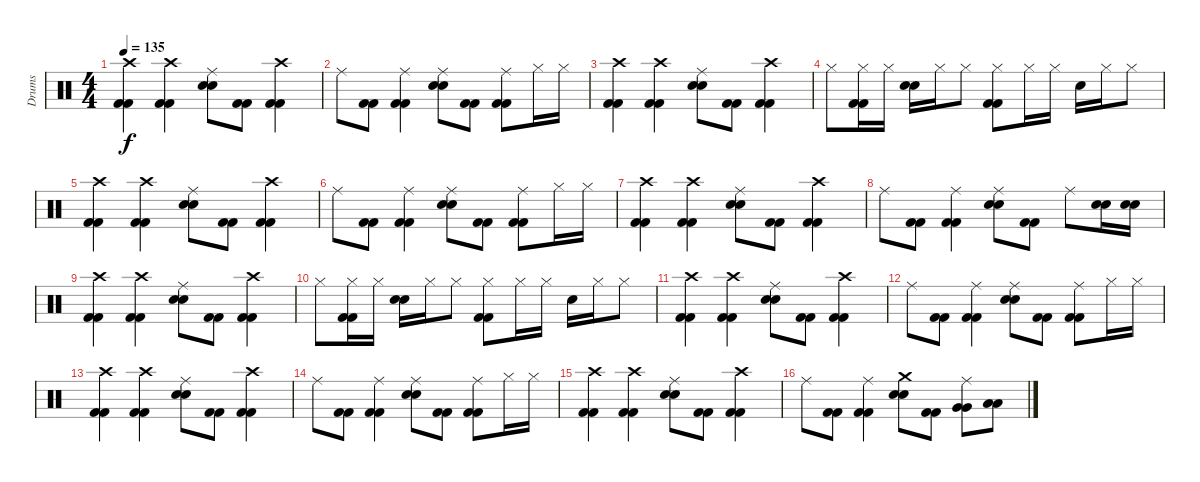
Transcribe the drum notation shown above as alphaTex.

\track ("Drums" "Drums") {instrument percussion}
\staff {score}
\articulation defaults
\ts (4 4)
\tempo 135
\clef neutral
\ks c
("Crash high (hit)" "Kick (hit) 2" "Kick (hit) 2").4{dy f} ("Crash high (hit)" "Kick (hit) 2" "Kick (hit) 2").4 ("Ride (middle)" "Electric Snare (hit)" "Electric Snare (hit)").8 ("Kick (hit) 2" "Kick (hit) 2").8 ("Crash high (hit)" "Kick (hit) 2" "Kick (hit) 2").4 |
"Ride (middle)".8 ("Kick (hit) 2" "Kick (hit) 2").8 ("Ride (middle)" "Kick (hit) 2" "Kick (hit) 2").4 ("Ride (middle)" "Electric Snare (hit)" "Electric Snare (hit)").8 ("Kick (hit) 2" "Kick (hit) 2").8 ("Ride (middle)" "Kick (hit) 2" "Kick (hit) 2").8 "Hi-Hat (closed)".16 "Hi-Hat (closed)".16 |
("Crash high (hit)" "Kick (hit) 2" "Kick (hit) 2").4 ("Crash high (hit)" "Kick (hit) 2" "Kick (hit) 2").4 ("Ride (middle)" "Electric Snare (hit)" "Electric Snare (hit)").8 ("Kick (hit) 2" "Kick (hit) 2").8 ("Crash high (hit)" "Kick (hit) 2" "Kick (hit) 2").4 |
"Hi-Hat (closed)".8 ("Hi-Hat (closed)" "Kick (hit) 2" "Kick (hit) 2").16 "Hi-Hat (closed)".16 ("Electric Snare (hit)" "Electric Snare (hit)").16 "Hi-Hat (closed)".16 "Hi-Hat (closed)".8 ("Hi-Hat (closed)" "Kick (hit) 2" "Kick (hit) 2").8 "Hi-Hat (closed)".16 "Hi-Hat (closed)".16 "Electric Snare (hit)".16 "Hi-Hat (closed)".16 "Hi-Hat (closed)".8 |
("Crash high (hit)" "Kick (hit) 2" "Kick (hit) 2").4 ("Crash high (hit)" "Kick (hit) 2" "Kick (hit) 2").4 ("Ride (middle)" "Electric Snare (hit)" "Electric Snare (hit)").8 ("Kick (hit) 2" "Kick (hit) 2").8 ("Crash high (hit)" "Kick (hit) 2" "Kick (hit) 2").4 |
"Ride (middle)".8 ("Kick (hit) 2" "Kick (hit) 2").8 ("Ride (middle)" "Kick (hit) 2" "Kick (hit) 2").4 ("Ride (middle)" "Electric Snare (hit)" "Electric Snare (hit)").8 ("Kick (hit) 2" "Kick (hit) 2").8 ("Ride (middle)" "Kick (hit) 2" "Kick (hit) 2").8 "Hi-Hat (closed)".16 "Hi-Hat (closed)".16 |
("Crash high (hit)" "Kick (hit) 2" "Kick (hit) 2").4 ("Crash high (hit)" "Kick (hit) 2" "Kick (hit) 2").4 ("Ride (middle)" "Electric Snare (hit)" "Electric Snare (hit)").8 ("Kick (hit) 2" "Kick (hit) 2").8 ("Crash high (hit)" "Kick (hit) 2" "Kick (hit) 2").4 |
"Ride (middle)".8 ("Kick (hit) 2" "Kick (hit) 2").8 ("Ride (middle)" "Kick (hit) 2" "Kick (hit) 2").4 ("Ride (middle)" "Electric Snare (hit)" "Electric Snare (hit)").8 ("Kick (hit) 2" "Kick (hit) 2").8 "Ride (middle)".8 ("Electric Snare (hit)" "Electric Snare (hit)").16 ("Electric Snare (hit)" "Electric Snare (hit)").16 |
("Crash high (hit)" "Kick (hit) 2" "Kick (hit) 2").4 ("Crash high (hit)" "Kick (hit) 2" "Kick (hit) 2").4 ("Ride (middle)" "Electric Snare (hit)" "Electric Snare (hit)").8 ("Kick (hit) 2" "Kick (hit) 2").8 ("Crash high (hit)" "Kick (hit) 2" "Kick (hit) 2").4 |
"Hi-Hat (closed)".8 ("Hi-Hat (closed)" "Kick (hit) 2" "Kick (hit) 2").16 "Hi-Hat (closed)".16 ("Electric Snare (hit)" "Electric Snare (hit)").16 "Hi-Hat (closed)".16 "Hi-Hat (closed)".8 ("Hi-Hat (closed)" "Kick (hit) 2" "Kick (hit) 2").8 "Hi-Hat (closed)".16 "Hi-Hat (closed)".16 "Electric Snare (hit)".16 "Hi-Hat (closed)".16 "Hi-Hat (closed)".8 |
("Crash high (hit)" "Kick (hit) 2" "Kick (hit) 2").4 ("Crash high (hit)" "Kick (hit) 2" "Kick (hit) 2").4 ("Ride (middle)" "Electric Snare (hit)" "Electric Snare (hit)").8 ("Kick (hit) 2" "Kick (hit) 2").8 ("Crash high (hit)" "Kick (hit) 2" "Kick (hit) 2").4 |
"Ride (middle)".8 ("Kick (hit) 2" "Kick (hit) 2").8 ("Ride (middle)" "Kick (hit) 2" "Kick (hit) 2").4 ("Ride (middle)" "Electric Snare (hit)" "Electric Snare (hit)").8 ("Kick (hit) 2" "Kick (hit) 2").8 ("Ride (middle)" "Kick (hit) 2" "Kick (hit) 2").8 "Hi-Hat (closed)".16 "Hi-Hat (closed)".16 |
("Crash high (hit)" "Kick (hit) 2" "Kick (hit) 2").4 ("Crash high (hit)" "Kick (hit) 2" "Kick (hit) 2").4 ("Ride (middle)" "Electric Snare (hit)" "Electric Snare (hit)").8 ("Kick (hit) 2" "Kick (hit) 2").8 ("Crash high (hit)" "Kick (hit) 2" "Kick (hit) 2").4 |
"Ride (middle)".8 ("Kick (hit) 2" "Kick (hit) 2").8 ("Ride (middle)" "Kick (hit) 2" "Kick (hit) 2").4 ("Ride (middle)" "Electric Snare (hit)" "Electric Snare (hit)").8 ("Kick (hit) 2" "Kick (hit) 2").8 ("Ride (middle)" "Kick (hit) 2" "Kick (hit) 2").8 "Hi-Hat (closed)".16 "Hi-Hat (closed)".16 |
("Crash high (hit)" "Kick (hit) 2" "Kick (hit) 2").4 ("Crash high (hit)" "Kick (hit) 2" "Kick (hit) 2").4 ("Ride (middle)" "Electric Snare (hit)" "Electric Snare (hit)").8 ("Kick (hit) 2" "Kick (hit) 2").8 ("Crash high (hit)" "Kick (hit) 2" "Kick (hit) 2").4 |
"Ride (middle)".8 ("Kick (hit) 2" "Kick (hit) 2").8 ("Ride (middle)" "Kick (hit) 2" "Kick (hit) 2").4 ("Crash medium (hit)" "Electric Snare (hit)" "Electric Snare (hit)").8 ("Kick (hit) 2" "Kick (hit) 2").8 ("Ride (middle)" "Very Low Tom (hit)" "Very Low Tom (hit)").8 ("Low Tom (hit)" "Low Tom (hit)").8
